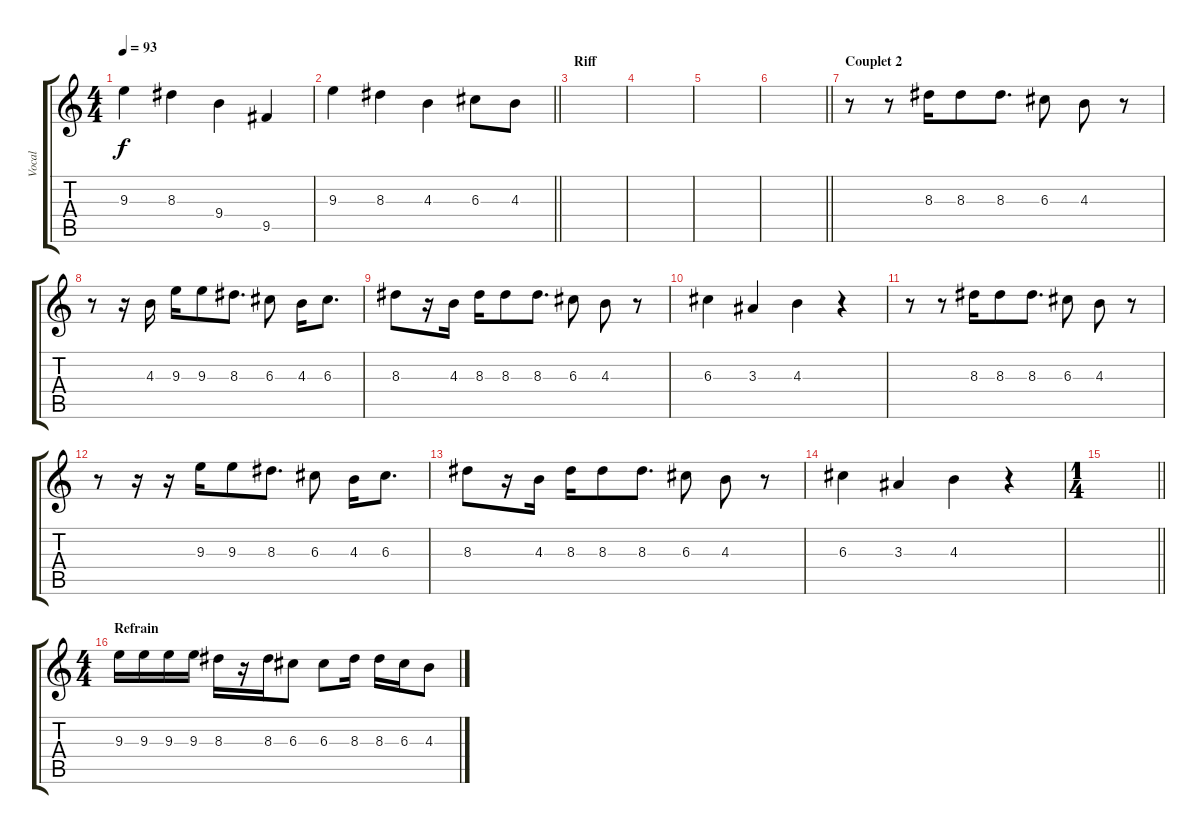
\track ("Vocal" "Vocal") {instrument electricguitarjazz}
\staff {score tabs}
\tuning (E4 B3 G3 D3 A2 E2) {hide}
\ts (4 4)
\tempo 93
\clef g2
\ks c
9.3.4{dy f} 8.3.4 9.4.4 9.5.4 |
\barLineRight lightlight
9.3.4 8.3.4 4.3.4 6.3.8 4.3.8 |
\section ("" "Riff")
|
|
|
\barLineRight lightlight
|
\section ("" "Couplet 2")
r.8 r.8 8.3.16 8.3.8 8.3.8{d} 6.3.8 4.3.8 r.8 |
r.8 r.16 4.3.16 9.3.16 9.3.8 8.3.8{d} 6.3.8 4.3.16 6.3.8{d} |
8.3.8 r.16 4.3.16 8.3.16 8.3.8 8.3.8{d} 6.3.8 4.3.8 r.8 |
6.3.4 3.3.4 4.3.4 r.4 |
r.8 r.8 8.3.16 8.3.8 8.3.8{d} 6.3.8 4.3.8 r.8 |
r.8 r.16 r.16 9.3.16 9.3.8 8.3.8{d} 6.3.8 4.3.16 6.3.8{d} |
8.3.8 r.16 4.3.16 8.3.16 8.3.8 8.3.8{d} 6.3.8 4.3.8 r.8 |
6.3.4 3.3.4 4.3.4 r.4 |
\ts (1 4)
\barLineRight lightlight
|
\ts (4 4)
\section ("" "Refrain")
9.3.16 9.3.16 9.3.16 9.3.16 8.3.16 r.16 8.3.16 6.3.8 6.3.8 8.3.16 8.3.16 6.3.16 4.3.8
